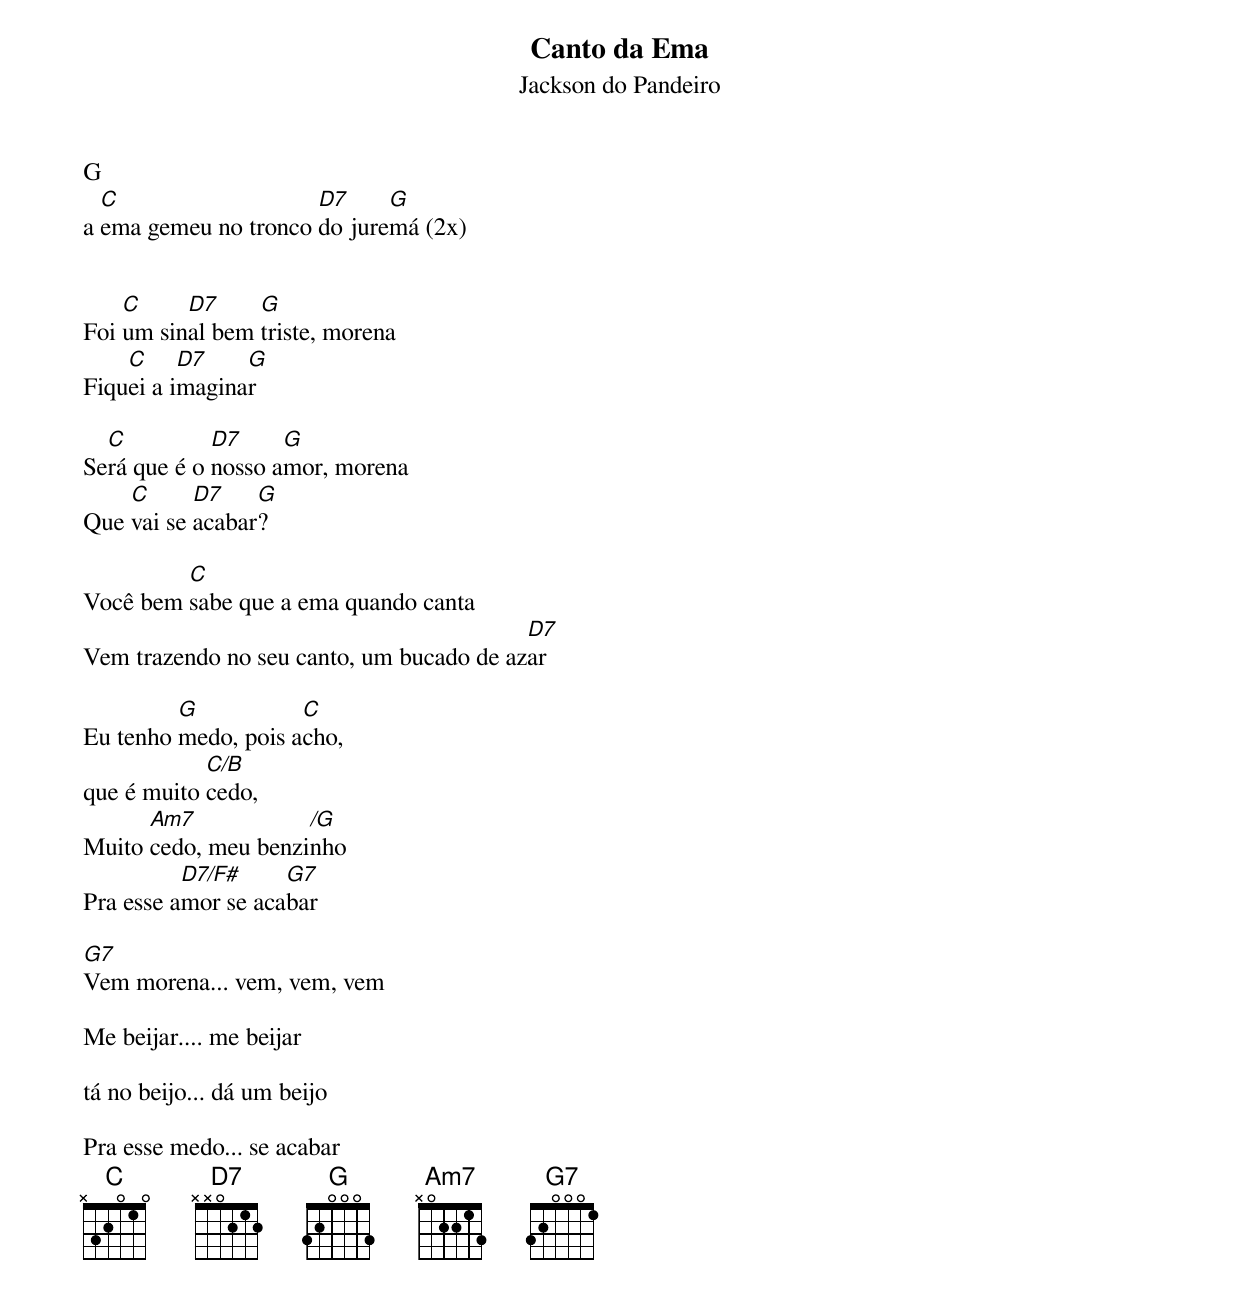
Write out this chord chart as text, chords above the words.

Canto da Ema
Jackson do Pandeiro


G
  C                   D7     G
a ema gemeu no tronco do juremá (2x)


    C     D7     G
Foi um sinal bem triste, morena
    C     D7    G
Fiquei a imaginar

  C          D7     G
Será que é o nosso amor, morena
    C      D7    G
Que vai se acabar?

         C
Você bem sabe que a ema quando canta
                                          D7
Vem trazendo no seu canto, um bucado de azar

         G           C
Eu tenho medo, pois acho,
            C/B
que é muito cedo,
      Am7            /G
Muito cedo, meu benzinho
          D7/F#     G7
Pra esse amor se acabar

G7
Vem morena... vem, vem, vem

Me beijar.... me beijar

tá no beijo... dá um beijo

Pra esse medo... se acabar
